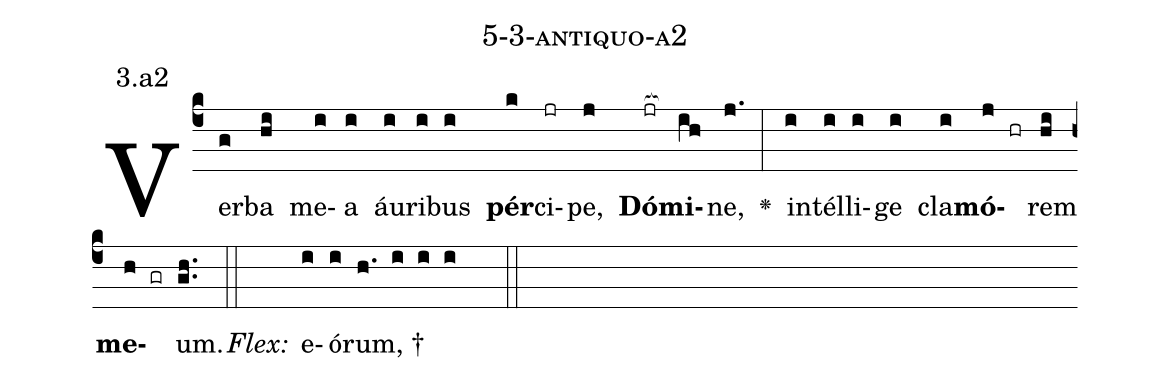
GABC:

name: 5-3-antiquo-a2;
annotation: 3.a2;
%%
(c4)Ver(g)ba(hi) me(i)a(i) áu(i)ri(i)bus(i) <b>pér</b>(k)ci(jr)pe,(j) <b>Dó</b>(jr[ocb:1{])<b>mi</b>(ih[ocb:0}])ne,(j.) <v>\greheightstar</v>(:) in(i)tél(i)li(i)ge(i) cla(i)<b>mó</b>(j hr)rem(hi) <b>me</b>(h gr)um.(gh..) (::)
<i>Flex:</i>()  e(i)ó(i)rum, †(h. i i i  ::)

%E(i) u(i) o(j) u(hi) a(h) e.(gh..) (::)
